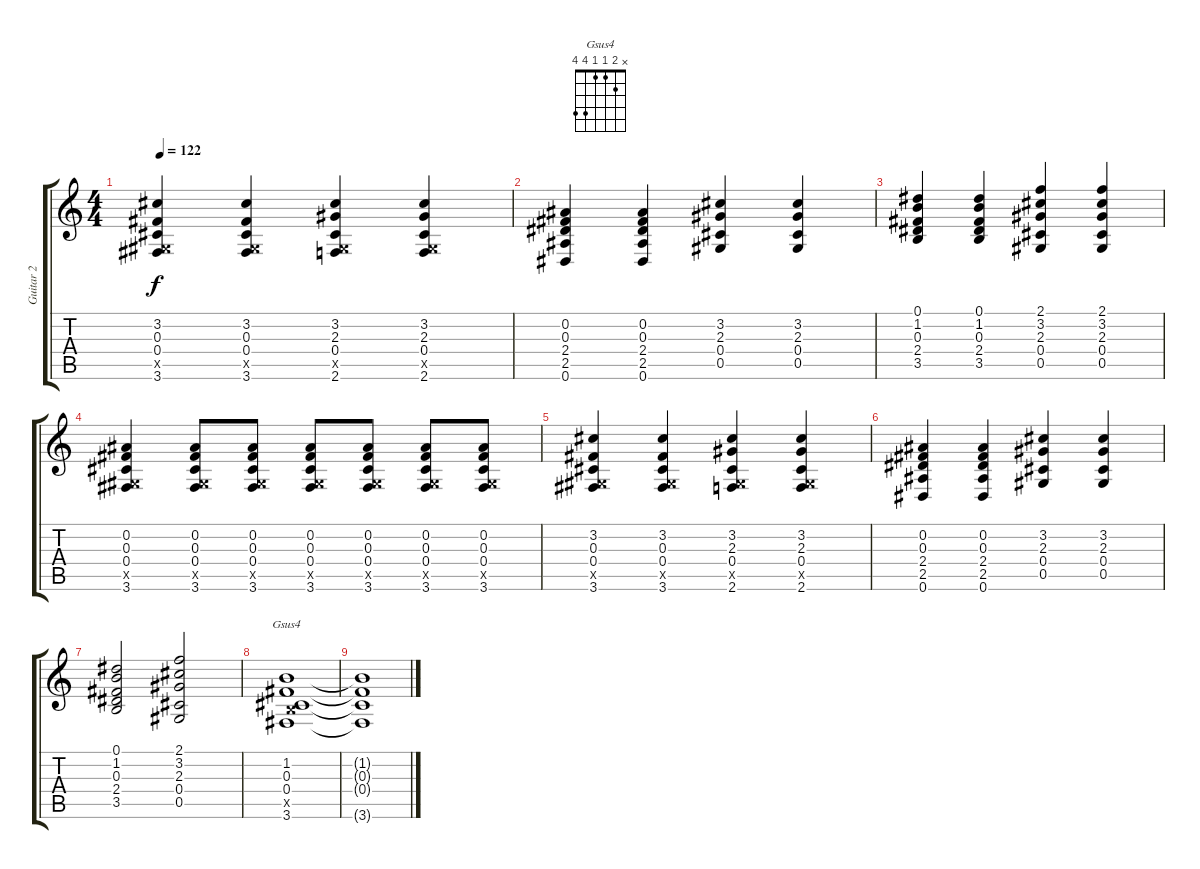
\track ("Guitar 2" "Guitar 2") {instrument distortionguitar}
\staff {score tabs}
\tuning (Eb4 Bb3 Gb3 Db3 Ab2 Eb2) {hide}
\chord ("Gsus4" x 2 1 1 4 4)
\ts (4 4)
\tempo 122
\clef g2
\ks c
(3.2 0.3 0.4 0.5{x} 3.6).4{dy f} (3.2 0.3 0.4 0.5{x} 3.6).4 (3.2 2.3 0.4 0.5{x} 2.6).4 (3.2 2.3 0.4 0.5{x} 2.6).4 |
(0.2 0.3 2.4 2.5 0.6).4 (0.2 0.3 2.4 2.5 0.6).4 (3.2 2.3 0.4 0.5).4 (3.2 2.3 0.4 0.5).4 |
(0.1 1.2 0.3 2.4 3.5).4 (0.1 1.2 0.3 2.4 3.5).4 (2.1 3.2 2.3 0.4 0.5).4 (2.1 3.2 2.3 0.4 0.5).4 |
(0.2 0.3 0.4 0.5{x} 3.6).4 (0.2 0.3 0.4 0.5{x} 3.6).8 (0.2 0.3 0.4 0.5{x} 3.6).8 (0.2 0.3 0.4 0.5{x} 3.6).8 (0.2 0.3 0.4 0.5{x} 3.6).8 (0.2 0.3 0.4 0.5{x} 3.6).8 (0.2 0.3 0.4 0.5{x} 3.6).8 |
(3.2 0.3 0.4 0.5{x} 3.6).4{volume 11} (3.2 0.3 0.4 0.5{x} 3.6).4 (3.2 2.3 0.4 0.5{x} 2.6).4 (3.2 2.3 0.4 0.5{x} 2.6).4 |
(0.2 0.3 2.4 2.5 0.6).4 (0.2 0.3 2.4 2.5 0.6).4 (3.2 2.3 0.4 0.5).4 (3.2 2.3 0.4 0.5).4 |
(0.1 1.2 0.3 2.4 3.5).2 (2.1 3.2 2.3 0.4 0.5).2 |
(1.2 0.3 0.4 3.5{x} 3.6).1{ch "Gsus4"} |
(1.2{t} 0.3{t} 0.4{t} 3.6{t}).1
